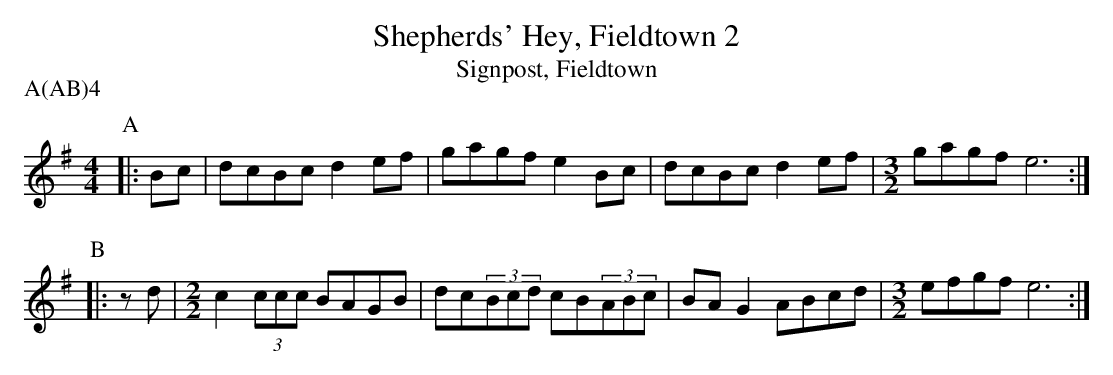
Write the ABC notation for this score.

X:1
T:Shepherds' Hey, Fieldtown 2
T:Signpost, Fieldtown
M:4/4
L:1/8
P:A(AB)4
K:Em
P:A
|:   Bc |dcBc d2ef|gagf e2Bc|dcBc d2ef |[M:3/2] gagf e6 :|
P:B
|: zd |[M:2/2]c2(3ccc BAGB |dc(3Bcd cB(3ABc|BAG2 ABcd |[M:3/2] efgf e6 :|
